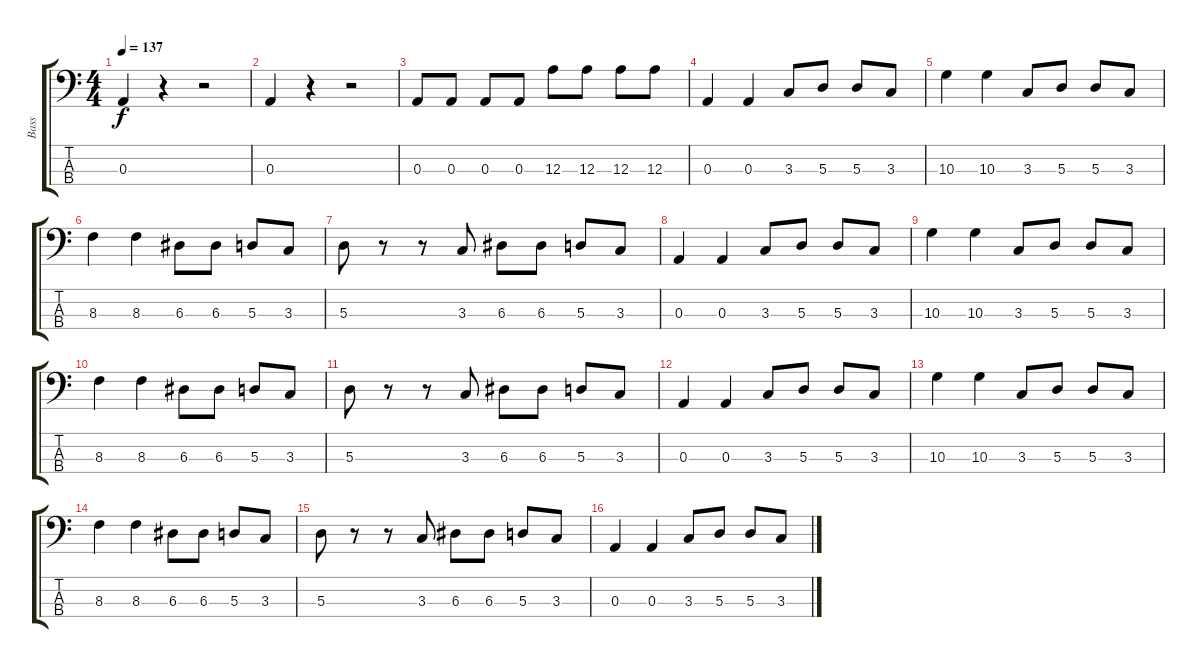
\track ("Bass" "Bass") {instrument electricbassfinger}
\staff {score tabs}
\tuning (G2 D2 A1 E1) {hide}
\ts (4 4)
\tempo 137
\clef f4
\ks c
0.3.4{dy f} r.4 r.2 |
0.3.4 r.4 r.2 |
0.3.8 0.3.8 0.3.8 0.3.8 12.3.8 12.3.8 12.3.8 12.3.8 |
0.3.4 0.3.4 3.3.8 5.3.8 5.3.8 3.3.8 |
10.3.4 10.3.4 3.3.8 5.3.8 5.3.8 3.3.8 |
8.3.4 8.3.4 6.3.8 6.3.8 5.3.8 3.3.8 |
5.3.8 r.8 r.8 3.3.8 6.3.8 6.3.8 5.3.8 3.3.8 |
0.3.4 0.3.4 3.3.8 5.3.8 5.3.8 3.3.8 |
10.3.4 10.3.4 3.3.8 5.3.8 5.3.8 3.3.8 |
8.3.4 8.3.4 6.3.8 6.3.8 5.3.8 3.3.8 |
5.3.8 r.8 r.8 3.3.8 6.3.8 6.3.8 5.3.8 3.3.8 |
0.3.4 0.3.4 3.3.8 5.3.8 5.3.8 3.3.8 |
10.3.4 10.3.4 3.3.8 5.3.8 5.3.8 3.3.8 |
8.3.4 8.3.4 6.3.8 6.3.8 5.3.8 3.3.8 |
5.3.8 r.8 r.8 3.3.8 6.3.8 6.3.8 5.3.8 3.3.8 |
0.3.4 0.3.4 3.3.8 5.3.8 5.3.8 3.3.8
